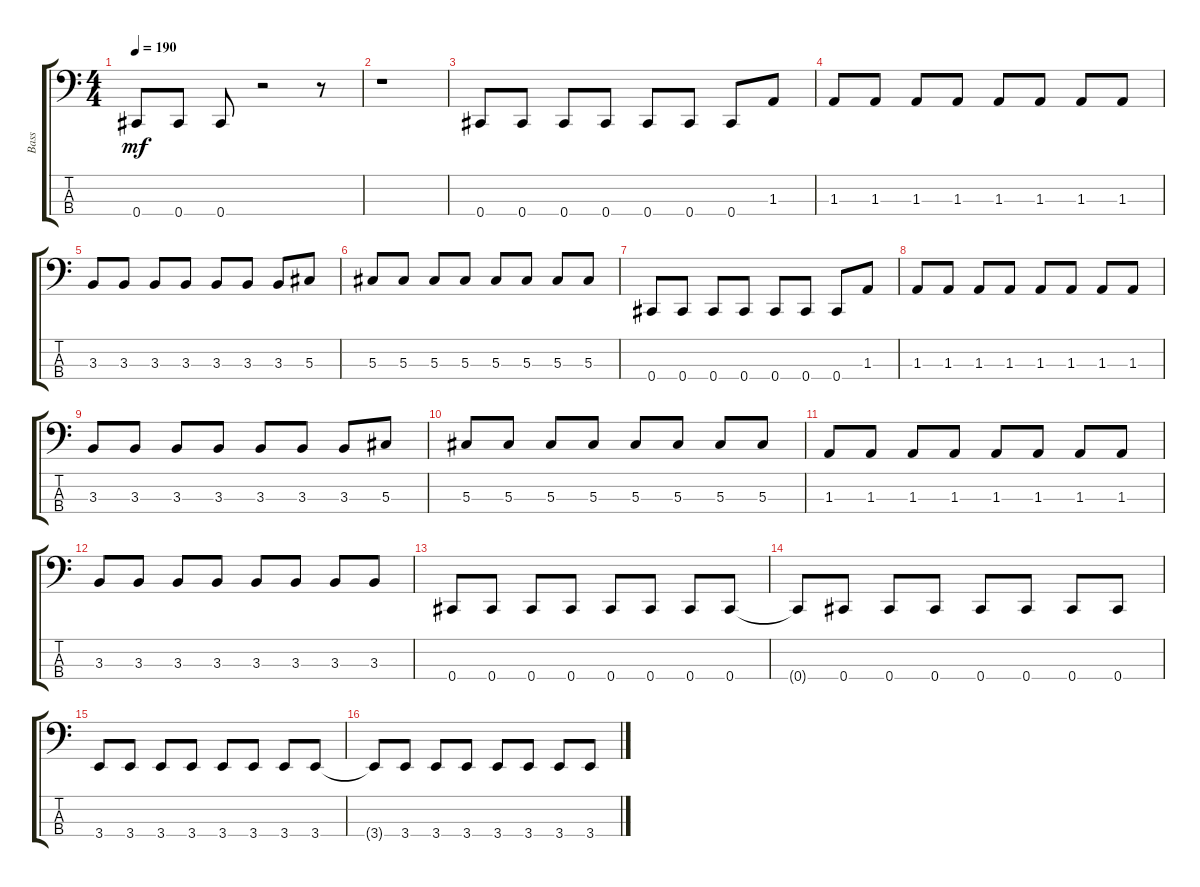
\track ("Bass" "Bass") {instrument electricbassfinger}
\staff {score tabs}
\tuning (Gb2 Db2 Ab1 Db1) {hide}
\ts (4 4)
\tempo 190
\clef f4
\ks c
0.4.8{dy mf} 0.4.8 0.4.8 r.2 r.8 |
r.1 |
0.4.8 0.4.8 0.4.8 0.4.8 0.4.8 0.4.8 0.4.8 1.3.8 |
1.3.8 1.3.8 1.3.8 1.3.8 1.3.8 1.3.8 1.3.8 1.3.8 |
3.3.8 3.3.8 3.3.8 3.3.8 3.3.8 3.3.8 3.3.8 5.3.8 |
5.3.8 5.3.8 5.3.8 5.3.8 5.3.8 5.3.8 5.3.8 5.3.8 |
0.4.8 0.4.8 0.4.8 0.4.8 0.4.8 0.4.8 0.4.8 1.3.8 |
1.3.8 1.3.8 1.3.8 1.3.8 1.3.8 1.3.8 1.3.8 1.3.8 |
3.3.8 3.3.8 3.3.8 3.3.8 3.3.8 3.3.8 3.3.8 5.3.8 |
5.3.8 5.3.8 5.3.8 5.3.8 5.3.8 5.3.8 5.3.8 5.3.8 |
1.3.8 1.3.8 1.3.8 1.3.8 1.3.8 1.3.8 1.3.8 1.3.8 |
3.3.8 3.3.8 3.3.8 3.3.8 3.3.8 3.3.8 3.3.8 3.3.8 |
0.4.8 0.4.8 0.4.8 0.4.8 0.4.8 0.4.8 0.4.8 0.4.8 |
0.4{t}.8 0.4.8 0.4.8 0.4.8 0.4.8 0.4.8 0.4.8 0.4.8 |
3.4.8 3.4.8 3.4.8 3.4.8 3.4.8 3.4.8 3.4.8 3.4.8 |
3.4{t}.8 3.4.8 3.4.8 3.4.8 3.4.8 3.4.8 3.4.8 3.4.8
